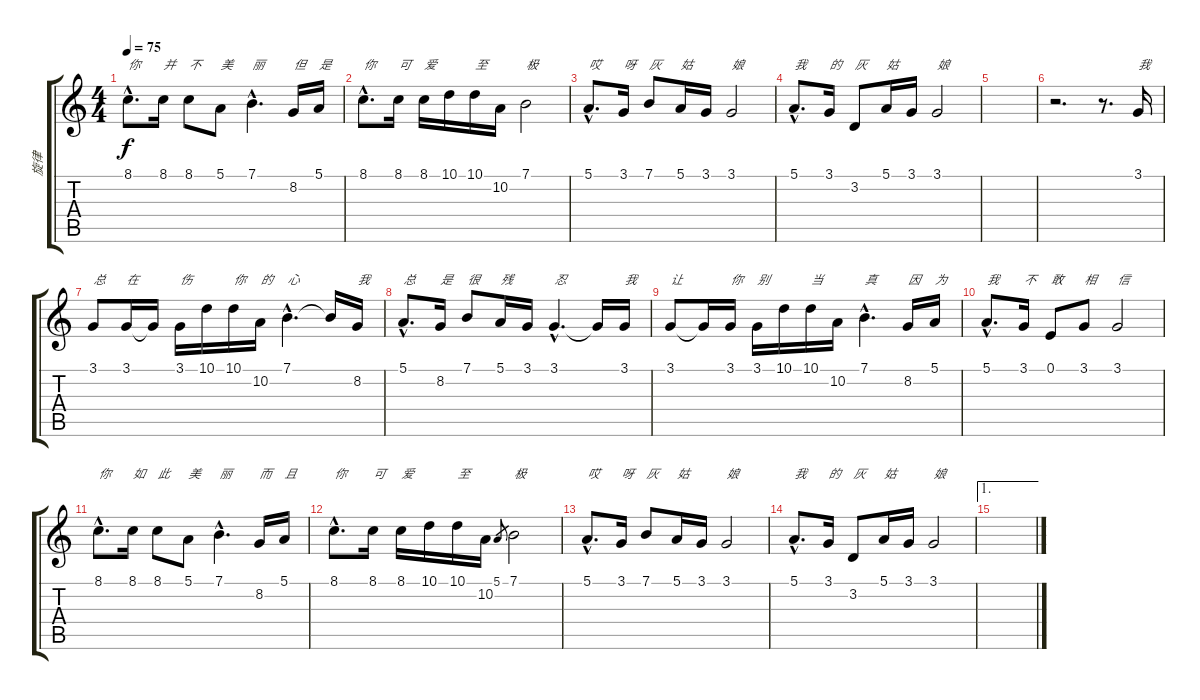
\track ("旋律" "旋律") {instrument sopranosax}
\staff {score tabs}
\tuning (E4 B3 G3 D3 A2 E2) {hide}
\ts (4 4)
\tempo 75
\clef g2
\ks c
8.1{hac}.8{d txt "你" dy f} 8.1.16{txt "并"} 8.1.8{txt "不"} 5.1.8{txt "美"} 7.1{hac}.4{d txt "丽"} 8.2.16{txt "但"} 5.1.16{txt "是"} |
8.1{hac}.8{d txt "你"} 8.1.16{txt "可"} 8.1.16{txt "爱"} 10.1.16 10.1.16{txt "至"} 10.2.16 7.1.2{txt "极"} |
5.1{hac}.8{d txt "哎"} 3.1.16{txt "呀"} 7.1.8{txt "灰"} 5.1.16{txt "姑"} 3.1.16 3.1.2{txt "娘"} |
5.1{hac}.8{d txt "我"} 3.1.16{txt "的"} 3.2.8{txt "灰"} 5.1.16{txt "姑"} 3.1.16 3.1.2{txt "娘"} |
|
r.2{d} r.8{d} 3.1.16{txt "我"} |
3.1.8{txt "总"} 3.1.16{txt "在"} 3.1{t}.16 3.1.16{txt "伤"} 10.1.16 10.1.16{txt "你"} 10.2.16{txt "的"} 7.1{hac}.4{d txt "心"} 7.1{t}.16 8.2.16{txt "我"} |
5.1{hac}.8{d txt "总"} 8.2.16{txt "是"} 7.1.8{txt "很"} 5.1.16{txt "残"} 3.1.16 3.1{hac}.4{d txt "忍"} 3.1{t}.16 3.1.16{txt "我"} |
3.1.8{txt "让"} 3.1{t}.16 3.1.16{txt "你"} 3.1.16{txt "别"} 10.1.16 10.1.16{txt "当"} 10.2.16 7.1{hac}.4{d txt "真"} 8.2.16{txt "因"} 5.1.16{txt "为"} |
5.1{hac}.8{d txt "我"} 3.1.16{txt "不"} 0.1.8{txt "敢"} 3.1.8{txt "相"} 3.1.2{txt "信"} |
8.1{hac}.8{d txt "你"} 8.1.16{txt "如"} 8.1.8{txt "此"} 5.1.8{txt "美"} 7.1{hac}.4{d txt "丽"} 8.2.16{txt "而"} 5.1.16{txt "且"} |
8.1{hac}.8{d txt "你"} 8.1.16{txt "可"} 8.1.16{txt "爱"} 10.1.16 10.1.16{txt "至"} 10.2.16 5.1.8{gr} 7.1.2{txt "极"} |
5.1{hac}.8{d txt "哎"} 3.1.16{txt "呀"} 7.1.8{txt "灰"} 5.1.16{txt "姑"} 3.1.16 3.1.2{txt "娘"} |
5.1{hac}.8{d txt "我"} 3.1.16{txt "的"} 3.2.8{txt "灰"} 5.1.16{txt "姑"} 3.1.16 3.1.2{txt "娘"} |
\ae 1
